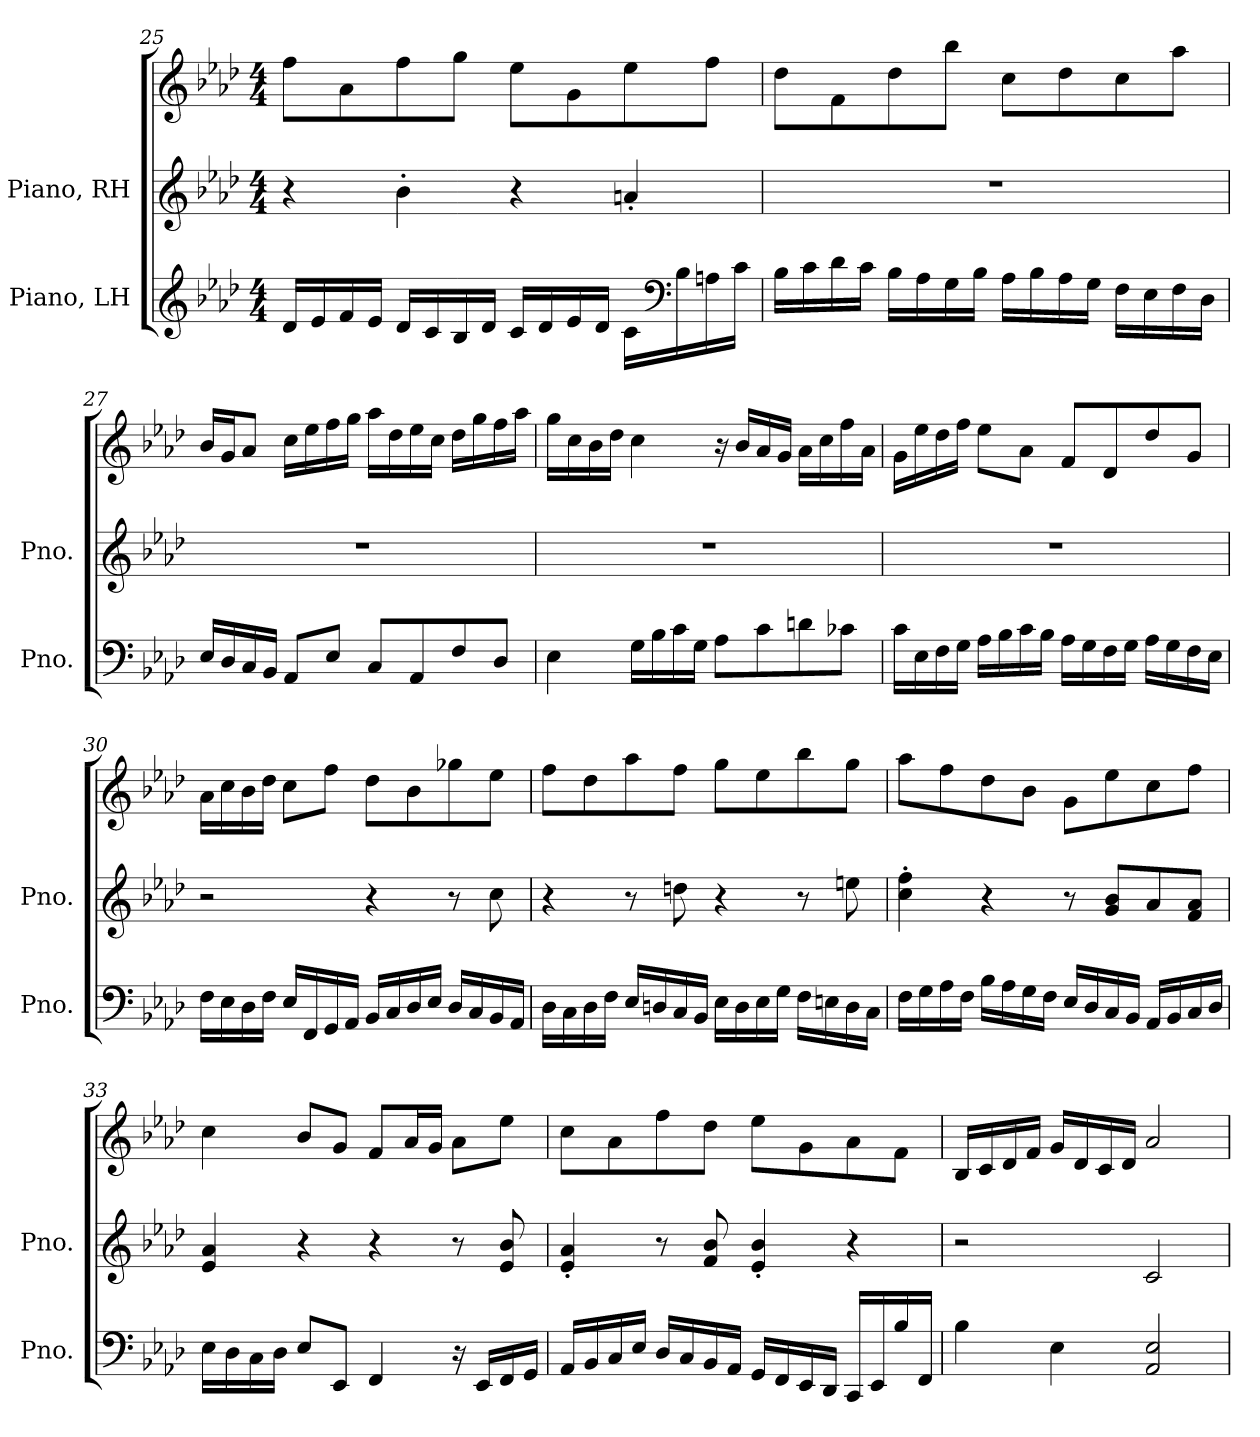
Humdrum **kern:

**kern	**kern	**kern
*part2	*part1	*part1
*staff3	*staff2	*staff1
*I"Piano, LH	*I"Piano, RH	*
*I'Pno.	*I'Pno.	*
*clefG2	*clefG2	*clefG2
*k[b-e-a-d-]	*k[b-e-a-d-]	*k[b-e-a-d-]
*M4/4	*M4/4	*M4/4
=25	=25	=25
16d-/LL	4r	8ff\L
16e-/	.	.
16f/	.	8a-\
16e-/JJ	.	.
16d-/LL	4b-'\	8ff\
16c/	.	.
16B-/	.	8gg\J
16d-/JJ	.	.
16c/LL	4r	8ee-\L
16d-/	.	.
16e-/	.	8g\
16d-/JJ	.	.
16c\LL	4an'/	8ee-\
*clefF4	*	*
16B-\	.	.
16An\	.	8ff\J
16c\JJ	.	.
!!LO:PB:g=z
=26	=26	=26
16B-\LL	1r	8dd-\L
16c\	.	.
16d-\	.	8f\
16c\JJ	.	.
16B-\LL	.	8dd-\
16A-\	.	.
16G\	.	8bb-\J
16B-\JJ	.	.
16A-\LL	.	8cc\L
16B-\	.	.
16A-\	.	8dd-\
16G\JJ	.	.
16F\LL	.	8cc\
16E-\	.	.
16F\	.	8aa-\J
16D-\JJ	.	.
=27	=27	=27
16E-/LL	1r	16b-/LL
16D-/	.	16g/J
16C/	.	8a-/J
16BB-/JJ	.	.
8AA-/L	.	16cc\LL
.	.	16ee-\
8E-/J	.	16ff\
.	.	16gg\JJ
8C/L	.	16aa-\LL
.	.	16dd-\
8AA-/	.	16ee-\
.	.	16cc\JJ
8F/	.	16dd-\LL
.	.	16gg\
8D-/J	.	16ff\
.	.	16aa-\JJ
!!LO:LB:g=z
=28	=28	=28
4E-\	1r	16gg\LL
.	.	16cc\
.	.	16b-\
.	.	16dd-\JJ
16G\LL	.	4cc\
16B-\	.	.
16c\	.	.
16G\JJ	.	.
8A-\L	.	16r
.	.	16b-/LL
8c\	.	16a-/
.	.	16g/JJ
8dn\	.	16a-\LL
.	.	16cc\
8c-X\J	.	16ff\
.	.	16a-\JJ
=29	=29	=29
16c\LL	1r	16g\LL
16E-\	.	16ee-\
16F\	.	16dd-\
16G\JJ	.	16ff\JJ
16A-\LL	.	8ee-\L
16B-\	.	.
16c\	.	8a-\J
16B-\JJ	.	.
16A-\LL	.	8f/L
16G\	.	.
16F\	.	8d-/
16G\JJ	.	.
16A-\LL	.	8dd-/
16G\	.	.
16F\	.	8g/J
16E-\JJ	.	.
!!LO:LB:g=z
=30	=30	=30
16F\LL	2r	16a-\LL
16E-\	.	16cc\
16D-\	.	16b-\
16F\JJ	.	16dd-\JJ
16E-/LL	.	8cc\L
16FF/	.	.
16GG/	.	8ff\J
16AA-/JJ	.	.
16BB-/LL	4r	8dd-\L
16C/	.	.
16D-/	.	8b-\
16E-/JJ	.	.
16D-/LL	8r	8gg-X\
16C/	.	.
16BB-/	8cc\	8ee-\J
16AA-/JJ	.	.
=31	=31	=31
16D-\LL	4r	8ff\L
16C\	.	.
16D-\	.	8dd-\
16F\JJ	.	.
16E-/LL	8r	8aa-\
16Dn/	.	.
16C/	8ddn\	8ff\J
16BB-/JJ	.	.
16E-\LL	4r	8gg\L
16D\	.	.
16E-\	.	8ee-\
16G\JJ	.	.
16F\LL	8r	8bb-\
16En\	.	.
16D\	8een\	8gg\J
16C\JJ	.	.
!!LO:LB:g=z
=32	=32	=32
16F\LL	4cc\' 4ff\'	8aa-\L
16G\	.	.
16A-\	.	8ff\
16F\JJ	.	.
16B-\LL	4r	8dd-\
16A-\	.	.
16G\	.	8b-\J
16F\JJ	.	.
16E-/LL	8r	8g\L
16D-/	.	.
16C/	8g/ 8b-/L	8ee-\
16BB-/JJ	.	.
16AA-/LL	8a-/	8cc\
16BB-/	.	.
16C/	8f/ 8a-/J	8ff\J
16D-/JJ	.	.
=33	=33	=33
16E-\LL	4e-/ 4a-/	4cc\
16D-\	.	.
16C\	.	.
16D-\JJ	.	.
8E-/L	4r	8b-/L
8EE-/J	.	8g/J
4FF/	4r	8f/L
.	.	16a-/L
.	.	16g/JJ
16r	8r	8a-\L
16EE-/LL	.	.
16FF/	8e-/ 8b-/	8ee-\J
16GG/JJ	.	.
!!LO:PB:g=z
=34	=34	=34
16AA-/LL	4e-/' 4a-/'	8cc\L
16BB-/	.	.
16C/	.	8a-\
16E-/JJ	.	.
16D-/LL	8r	8ff\
16C/	.	.
16BB-/	8f/ 8b-/	8dd-\J
16AA-/JJ	.	.
16GG/LL	4e-/' 4b-/'	8ee-\L
16FF/	.	.
16EE-/	.	8g\
16DD-/JJ	.	.
16CC/LL	4r	8a-\
16EE-/	.	.
16B-/	.	8f\J
16FF/JJ	.	.
=35	=35	=35
4B-\	2r	16B-/LL
.	.	16c/
.	.	16d-/
.	.	16f/JJ
4E-\	.	16g/LL
.	.	16d-/
.	.	16c/
.	.	16d-/JJ
2AA-/ 2E-/	2c/	2a-/
=	=	=
*-	*-	*-
